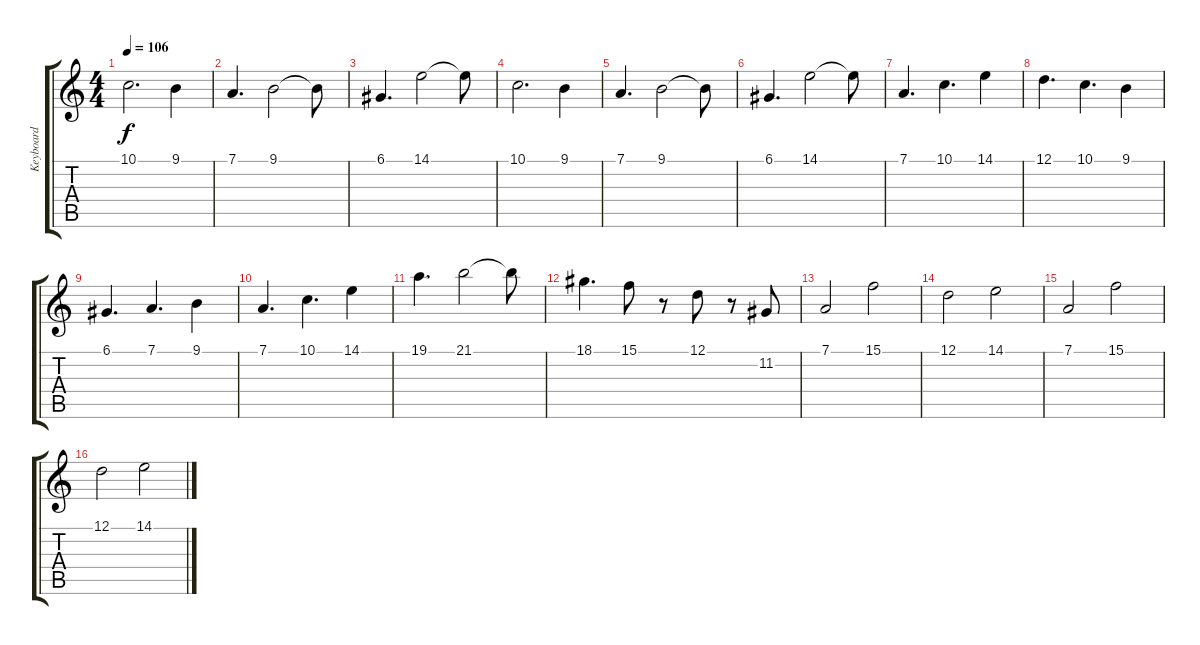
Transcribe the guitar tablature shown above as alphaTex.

\track ("Keyboard" "Keyboard") {instrument choiraahs}
\staff {score tabs}
\tuning (D4 A3 F3 C3 G2 D2) {hide}
\ts (4 4)
\tempo 106
\clef g2
\ks c
10.1.2{d dy f} 9.1.4 |
7.1.4{d} 9.1.2 9.1{t}.8 |
6.1.4{d} 14.1.2 14.1{t}.8 |
10.1.2{d} 9.1.4 |
7.1.4{d} 9.1.2 9.1{t}.8 |
6.1.4{d} 14.1.2 14.1{t}.8 |
7.1.4{d} 10.1.4{d} 14.1.4 |
12.1.4{d} 10.1.4{d} 9.1.4 |
6.1.4{d} 7.1.4{d} 9.1.4 |
7.1.4{d} 10.1.4{d} 14.1.4 |
19.1.4{d} 21.1.2 21.1{t}.8 |
18.1.4{d} 15.1.8 r.8 12.1.8 r.8 11.2.8 |
7.1.2 15.1.2 |
12.1.2 14.1.2 |
7.1.2 15.1.2 |
12.1.2 14.1.2
